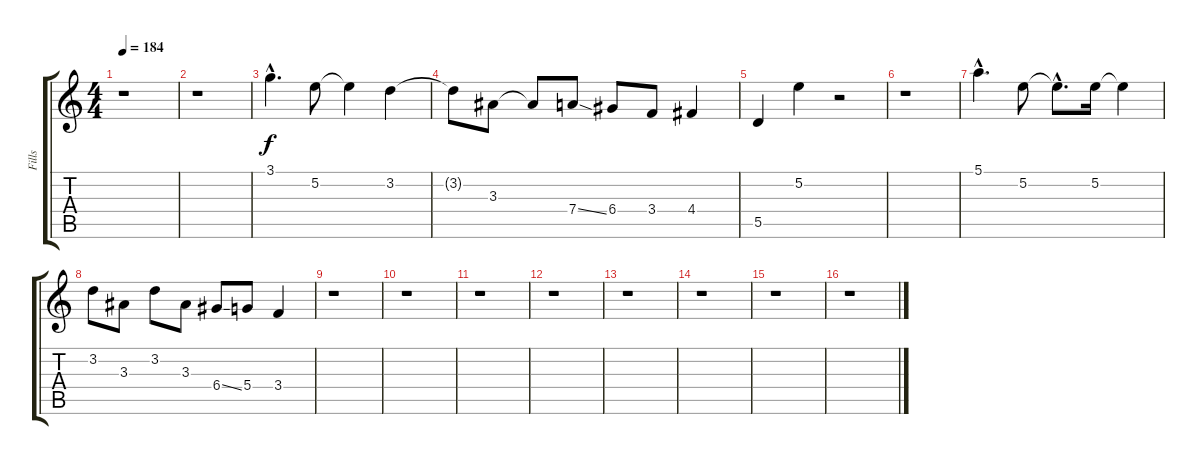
\track ("Fills" "Fills") {instrument distortionguitar}
\staff {score tabs}
\tuning (E4 B3 G3 D3 A2 E2) {hide}
\ts (4 4)
\tempo 184
\clef g2
\ks c
r.1{dy f} |
r.1 |
3.1{hac}.4{d} 5.2.8 5.2{t}.4 3.2.4 |
3.2{t}.8 3.3.8 3.3{t}.8 7.4{ss}.8 6.4.8 3.4.8 4.4.4 |
5.5.4 5.2.4 r.2 |
r.1 |
5.1{hac}.4{d} 5.2.8 5.2{hac t}.8{d} 5.2.16 5.2{t}.4 |
3.2.8 3.3.8 3.2.8 3.3.8 6.4{ss}.8 5.4.8 3.4.4 |
r.1 |
r.1 |
r.1 |
r.1 |
r.1 |
r.1 |
r.1 |
r.1
